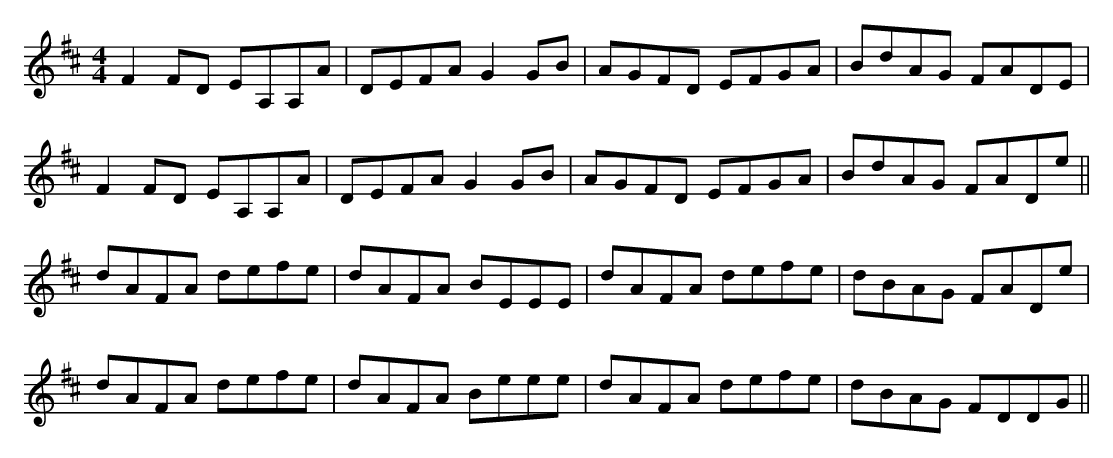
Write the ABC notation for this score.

X:1
M:4/4
K:D
F2FD EA,A,A|DEFA G2GB|AGFD EFGA|BdAG FADE|
F2FD EA,A,A|DEFA G2GB|AGFD EFGA|BdAG FADe||
dAFA defe|dAFA BEEE|dAFA defe|dBAG FADe|
dAFA defe|dAFA Beee|dAFA defe|dBAG FDDG||
